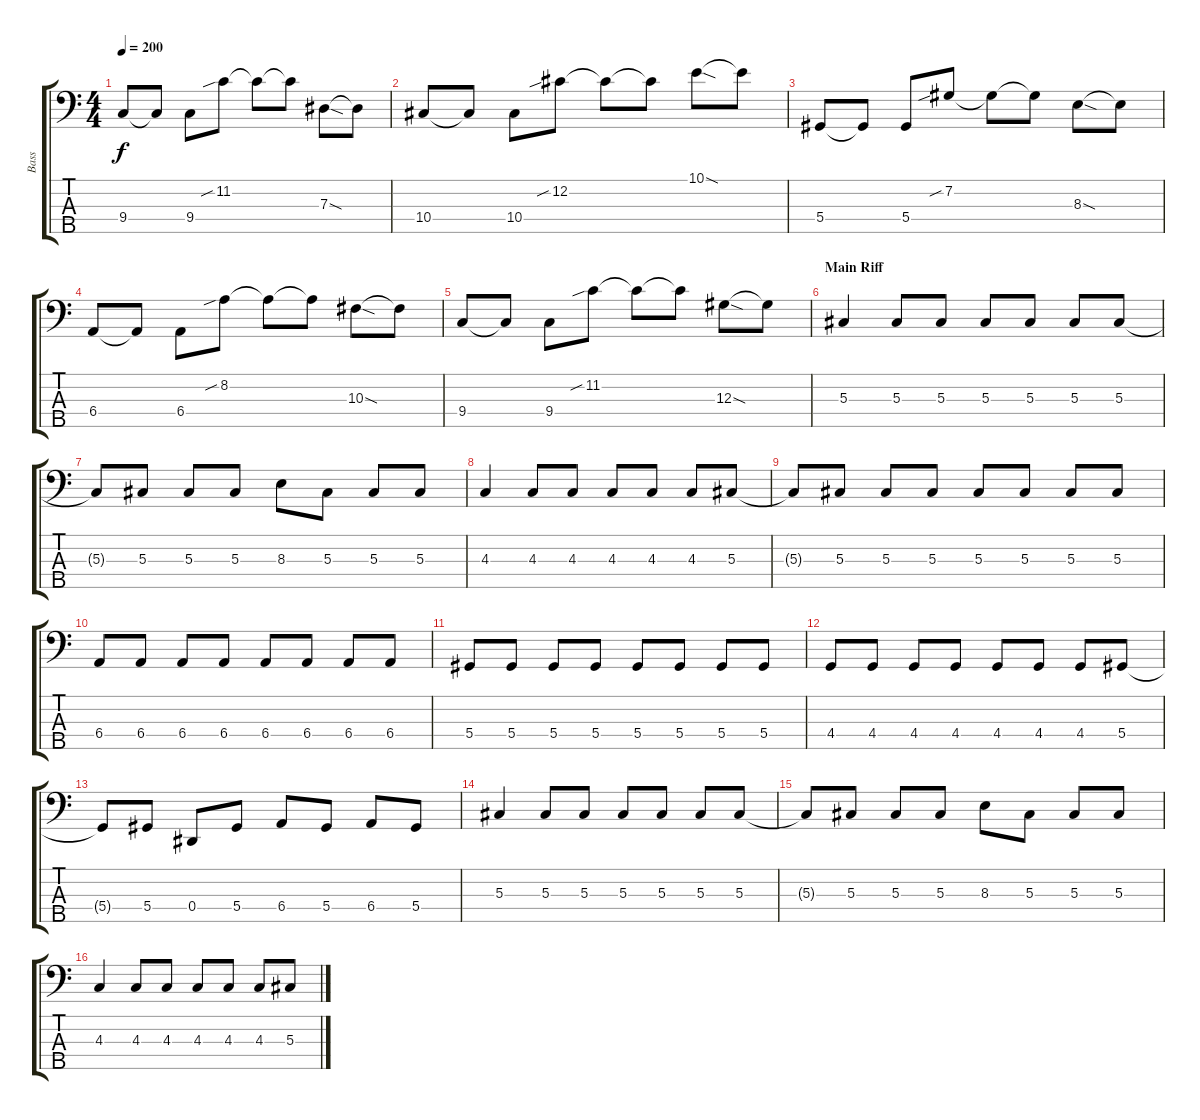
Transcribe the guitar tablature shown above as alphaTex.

\track ("Bass" "Bass") {instrument electricbassfinger}
\staff {score tabs}
\tuning (Gb2 Db2 Ab1 Eb1 Bb0) {hide}
\ts (4 4)
\tempo 200
\clef f4
\ks c
9.4.8{dy f} 9.4{t}.8 9.4.8 11.2{sib}.8 11.2{t}.8 11.2{t}.8 7.3{sod}.8 7.3{t}.8 |
10.4.8 10.4{t}.8 10.4.8 12.2{sib}.8 12.2{t}.8 12.2{t}.8 10.1{sod}.8 10.1{t}.8 |
5.4.8 5.4{t}.8 5.4.8 7.2{sib}.8 7.2{t}.8 7.2{t}.8 8.3{sod}.8 8.3{t}.8 |
6.4.8 6.4{t}.8 6.4.8 8.2{sib}.8 8.2{t}.8 8.2{t}.8 10.3{sod}.8 10.3{t}.8 |
9.4.8 9.4{t}.8 9.4.8 11.2{sib}.8 11.2{t}.8 11.2{t}.8 12.3{sod}.8 12.3{t}.8 |
\section ("" "Main Riff")
5.3.4 5.3.8 5.3.8 5.3.8 5.3.8 5.3.8 5.3.8 |
5.3{t}.8 5.3.8 5.3.8 5.3.8 8.3.8 5.3.8 5.3.8 5.3.8 |
4.3.4 4.3.8 4.3.8 4.3.8 4.3.8 4.3.8 5.3.8 |
5.3{t}.8 5.3.8 5.3.8 5.3.8 5.3.8 5.3.8 5.3.8 5.3.8 |
6.4.8 6.4.8 6.4.8 6.4.8 6.4.8 6.4.8 6.4.8 6.4.8 |
5.4.8 5.4.8 5.4.8 5.4.8 5.4.8 5.4.8 5.4.8 5.4.8 |
4.4.8 4.4.8 4.4.8 4.4.8 4.4.8 4.4.8 4.4.8 5.4.8 |
5.4{t}.8 5.4.8 0.4.8 5.4.8 6.4.8 5.4.8 6.4.8 5.4.8 |
5.3.4 5.3.8 5.3.8 5.3.8 5.3.8 5.3.8 5.3.8 |
5.3{t}.8 5.3.8 5.3.8 5.3.8 8.3.8 5.3.8 5.3.8 5.3.8 |
4.3.4 4.3.8 4.3.8 4.3.8 4.3.8 4.3.8 5.3.8
